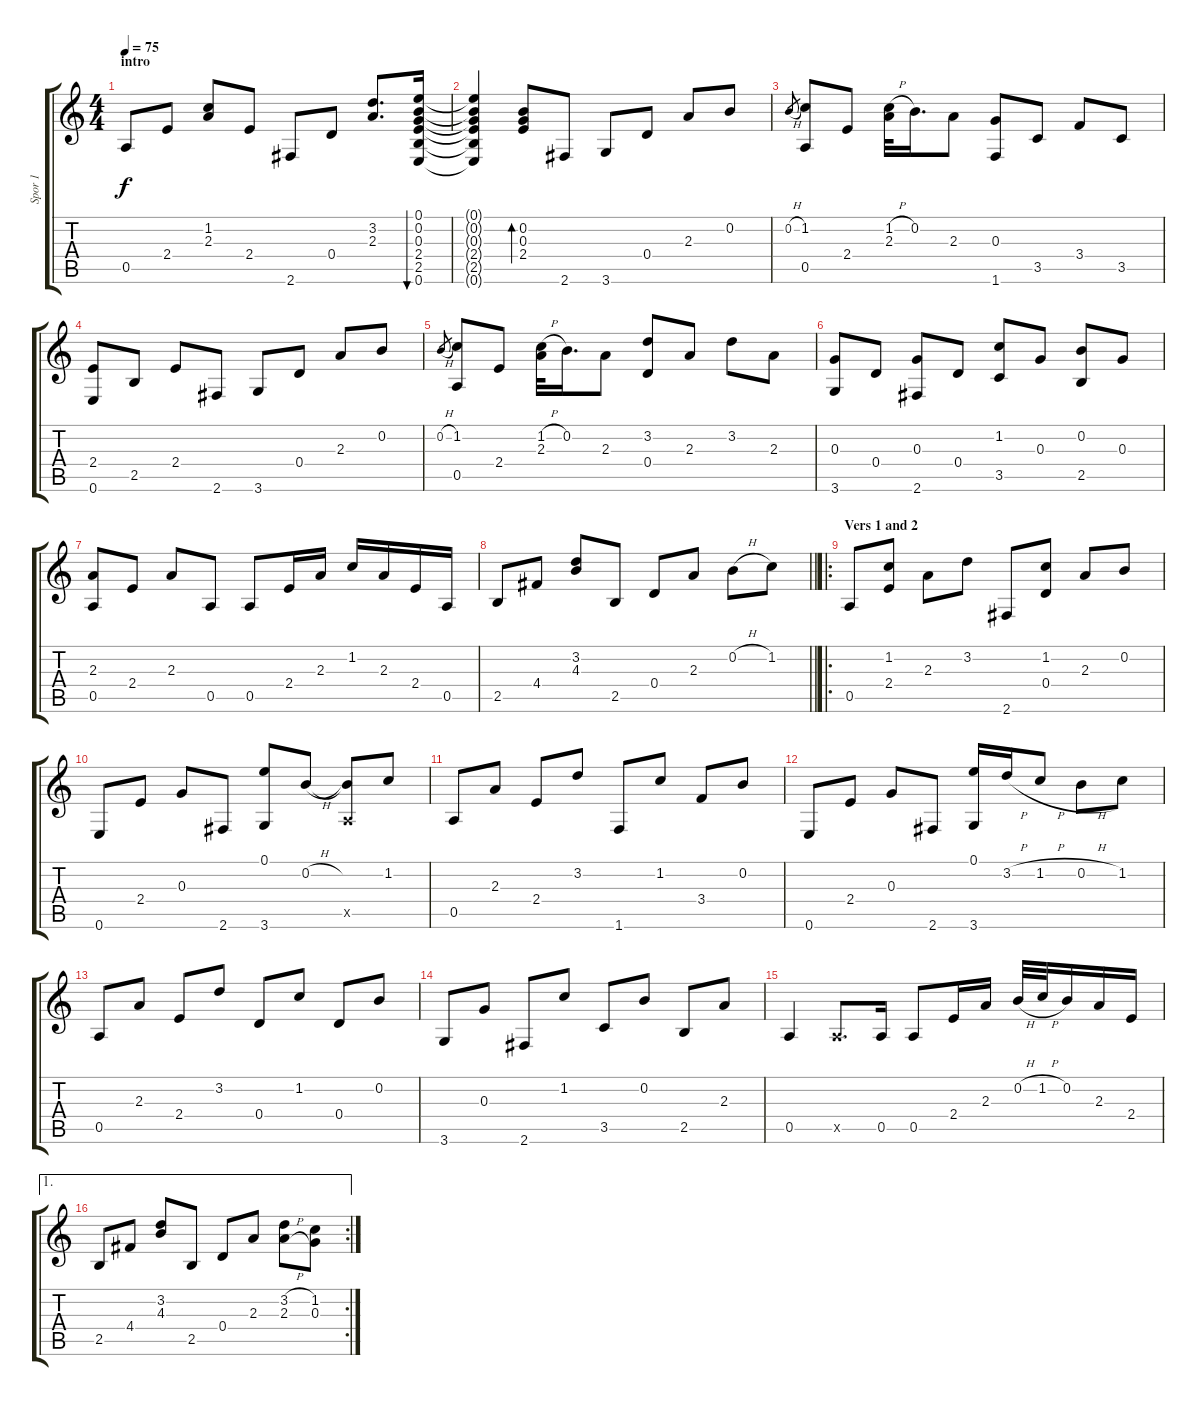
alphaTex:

\track ("Spor 1" "Spor 1") {instrument acousticguitarsteel}
\staff {score tabs}
\tuning (E4 B3 G3 D3 A2 E2) {hide}
\ts (4 4)
\section ("" "intro")
\tempo 75
\clef g2
\ks c
0.5.8{dy f instrument acousticguitarsteel} 2.4.8 (1.2 2.3).8 2.4.8 2.6.8 0.4.8 (3.2 2.3).8{d} (0.1 0.2 0.3 2.4 2.5 0.6).16{bu 480} |
(0.1{t} 0.2{t} 0.3{t} 2.4{t} 2.5{t} 0.6{t}).4 (0.2 0.3 2.4).8{bd 60} 2.6.8 3.6.8 0.4.8 2.3.8 0.2.8 |
0.2{h}.8{gr} (1.2 0.5).8 2.4.8 (1.2{h} 2.3).32 0.2.16{d} 2.3.8 (0.3 1.6).8 3.5.8 3.4.8 3.5.8 |
(2.4 0.6).8 2.5.8 2.4.8 2.6.8 3.6.8 0.4.8 2.3.8 0.2.8 |
0.2{h}.8{gr} (1.2 0.5).8 2.4.8 (1.2{h} 2.3).32 0.2.16{d} 2.3.8 (3.2 0.4).8 2.3.8 3.2.8 2.3.8 |
(0.3 3.6).8 0.4.8 (0.3 2.6).8 0.4.8 (1.2 3.5).8 0.3.8 (0.2 2.5).8 0.3.8 |
(2.3 0.5).8 2.4.8 2.3.8 0.5.8 0.5.8 2.4.16 2.3.16 1.2.16 2.3.16 2.4.16 0.5.16 |
\barLineRight lightlight
2.5.8 4.4.8 (3.2 4.3).8 2.5.8 0.4.8 2.3.8 0.2{h}.8 1.2.8 |
\ro
\section ("" "Vers 1 and 2")
0.5.8 (1.2 2.4).8 2.3.8 3.2.8 2.6.8 (1.2 0.4).8 2.3.8 0.2.8 |
0.6.8 2.4.8 0.3.8 2.6.8 (0.1 3.6).8 0.2{h}.8 (0.2{t} 0.5{x}).8 1.2.8 |
0.5.8 2.3.8 2.4.8 3.2.8 1.6.8 1.2.8 3.4.8 0.2.8 |
0.6.8 2.4.8 0.3.8 2.6.8 (0.1 3.6).16 3.2{h}.16 1.2{h}.8 0.2{h}.8 1.2.8 |
0.5.8 2.3.8 2.4.8 3.2.8 0.4.8 1.2.8 0.4.8 0.2.8 |
3.6.8 0.3.8 2.6.8 1.2.8 3.5.8 0.2.8 2.5.8 2.3.8 |
0.5.4 0.5{x}.8{d} 0.5.16 0.5.8 2.4.16 2.3.16 0.2{h}.32 1.2{h}.32 0.2.16 2.3.16 2.4.16 |
\ae 1
\rc 2
2.5.8 4.4.8 (3.2 4.3).8 2.5.8 0.4.8 2.3.8 (3.2{h} 2.3{h}).8 (1.2 0.3).8
